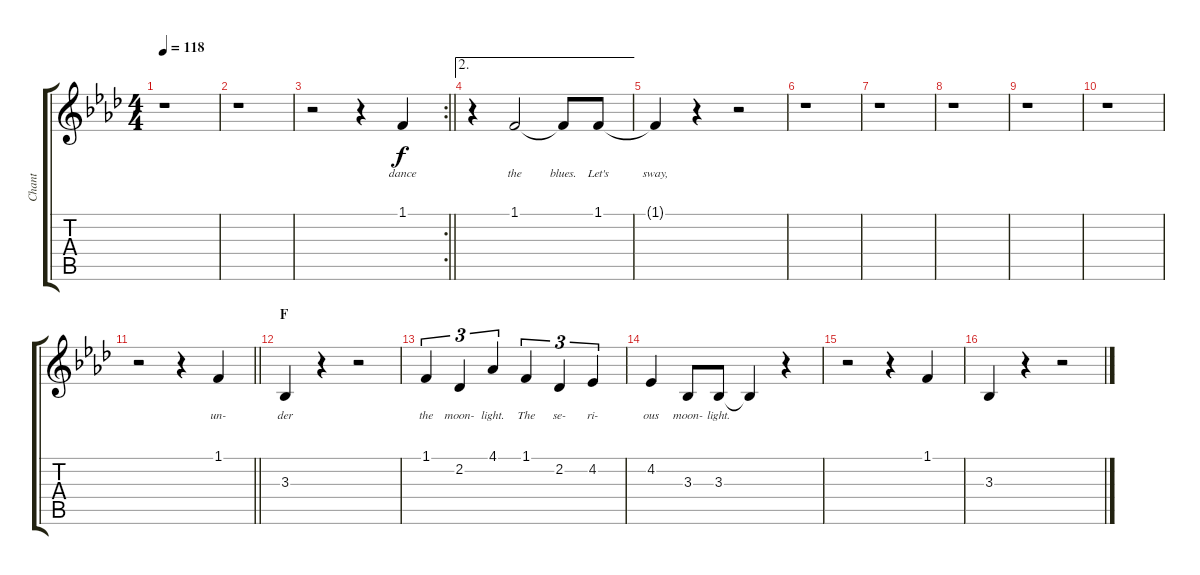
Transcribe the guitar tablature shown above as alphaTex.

\track ("Chant" "Chant") {instrument baritonesax}
\staff {score tabs}
\tuning (E4 B3 G3 D3 A2 E2) {hide}
\ts (4 4)
\tempo 118
\clef g2
\ks ab
r.1{dy f} |
r.1 |
\rc 2
\barLineRight lightlight
r.2 r.4 1.1.4{lyrics (0 "dance") lyrics (1 "") lyrics (2 "") lyrics (3 "") lyrics (4 "")} |
\ae 2
r.4 1.1.2{lyrics (0 "the") lyrics (1 "") lyrics (2 "") lyrics (3 "") lyrics (4 "")} 1.1{t}.8{lyrics (0 "blues.") lyrics (1 "") lyrics (2 "") lyrics (3 "") lyrics (4 "")} 1.1.8{lyrics (0 "Let's") lyrics (1 "") lyrics (2 "") lyrics (3 "") lyrics (4 "")} |
1.1{t}.4{lyrics (0 "sway,") lyrics (1 "") lyrics (2 "") lyrics (3 "") lyrics (4 "")} r.4 r.2 |
r.1 |
r.1 |
r.1 |
r.1 |
r.1 |
\barLineRight lightlight
r.2 r.4 1.1.4{lyrics (0 "un-") lyrics (1 "") lyrics (2 "") lyrics (3 "") lyrics (4 "")} |
\section ("" "F")
3.3.4{lyrics (0 "der") lyrics (1 "") lyrics (2 "") lyrics (3 "") lyrics (4 "")} r.4 r.2 |
1.1.4{tu (3 2) lyrics (0 "the") lyrics (1 "") lyrics (2 "") lyrics (3 "") lyrics (4 "")} 2.2.4{tu (3 2) lyrics (0 "moon-") lyrics (1 "") lyrics (2 "") lyrics (3 "") lyrics (4 "")} 4.1.4{tu (3 2) lyrics (0 "light.") lyrics (1 "") lyrics (2 "") lyrics (3 "") lyrics (4 "")} 1.1.4{tu (3 2) lyrics (0 "The") lyrics (1 "") lyrics (2 "") lyrics (3 "") lyrics (4 "")} 2.2.4{tu (3 2) lyrics (0 "se-") lyrics (1 "") lyrics (2 "") lyrics (3 "") lyrics (4 "")} 4.2.4{tu (3 2) lyrics (0 "ri-") lyrics (1 "") lyrics (2 "") lyrics (3 "") lyrics (4 "")} |
4.2.4{lyrics (0 "ous") lyrics (1 "") lyrics (2 "") lyrics (3 "") lyrics (4 "")} 3.3.8{lyrics (0 "moon-") lyrics (1 "") lyrics (2 "") lyrics (3 "") lyrics (4 "")} 3.3.8{lyrics (0 "light.") lyrics (1 "") lyrics (2 "") lyrics (3 "") lyrics (4 "")} 3.3{t}.4 r.4 |
r.2 r.4 1.1.4 |
3.3.4 r.4 r.2
